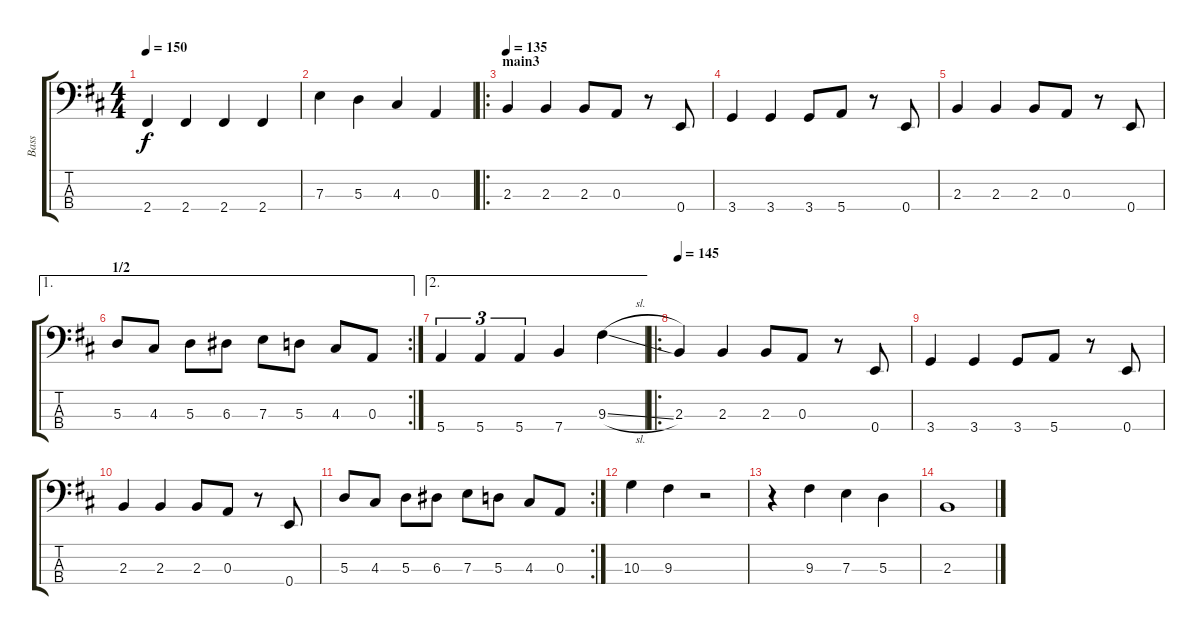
\track ("Bass" "Bass") {instrument electricbasspick}
\staff {score tabs}
\tuning (G2 D2 A1 E1) {hide}
\ts (4 4)
\tempo 150
\clef f4
\ks bminor
2.4.4{dy f} 2.4.4 2.4.4 2.4.4 |
7.3.4 5.3.4 4.3.4 0.3.4 |
\ro
\section ("" "main3")
\tempo 135
2.3.4 2.3.4 2.3.8 0.3.8 r.8 0.4.8 |
3.4.4 3.4.4 3.4.8 5.4.8 r.8 0.4.8 |
2.3.4 2.3.4 2.3.8 0.3.8 r.8 0.4.8 |
\ae 1
\rc 2
\section ("" "1/2")
5.3.8 4.3.8 5.3.8 6.3.8 7.3.8 5.3.8 4.3.8 0.3.8 |
\ae 2
5.4.4{tu (3 2)} 5.4.4{tu (3 2)} 5.4.4{tu (3 2)} 7.4.4 9.3{sl}.4 |
\ro
\tempo 145
2.3.4 2.3.4 2.3.8 0.3.8 r.8 0.4.8 |
3.4.4 3.4.4 3.4.8 5.4.8 r.8 0.4.8 |
2.3.4 2.3.4 2.3.8 0.3.8 r.8 0.4.8 |
\rc 2
5.3.8 4.3.8 5.3.8 6.3.8 7.3.8 5.3.8 4.3.8 0.3.8 |
10.3.4 9.3.4 r.2 |
r.4 9.3.4 7.3.4 5.3.4 |
2.3.1
